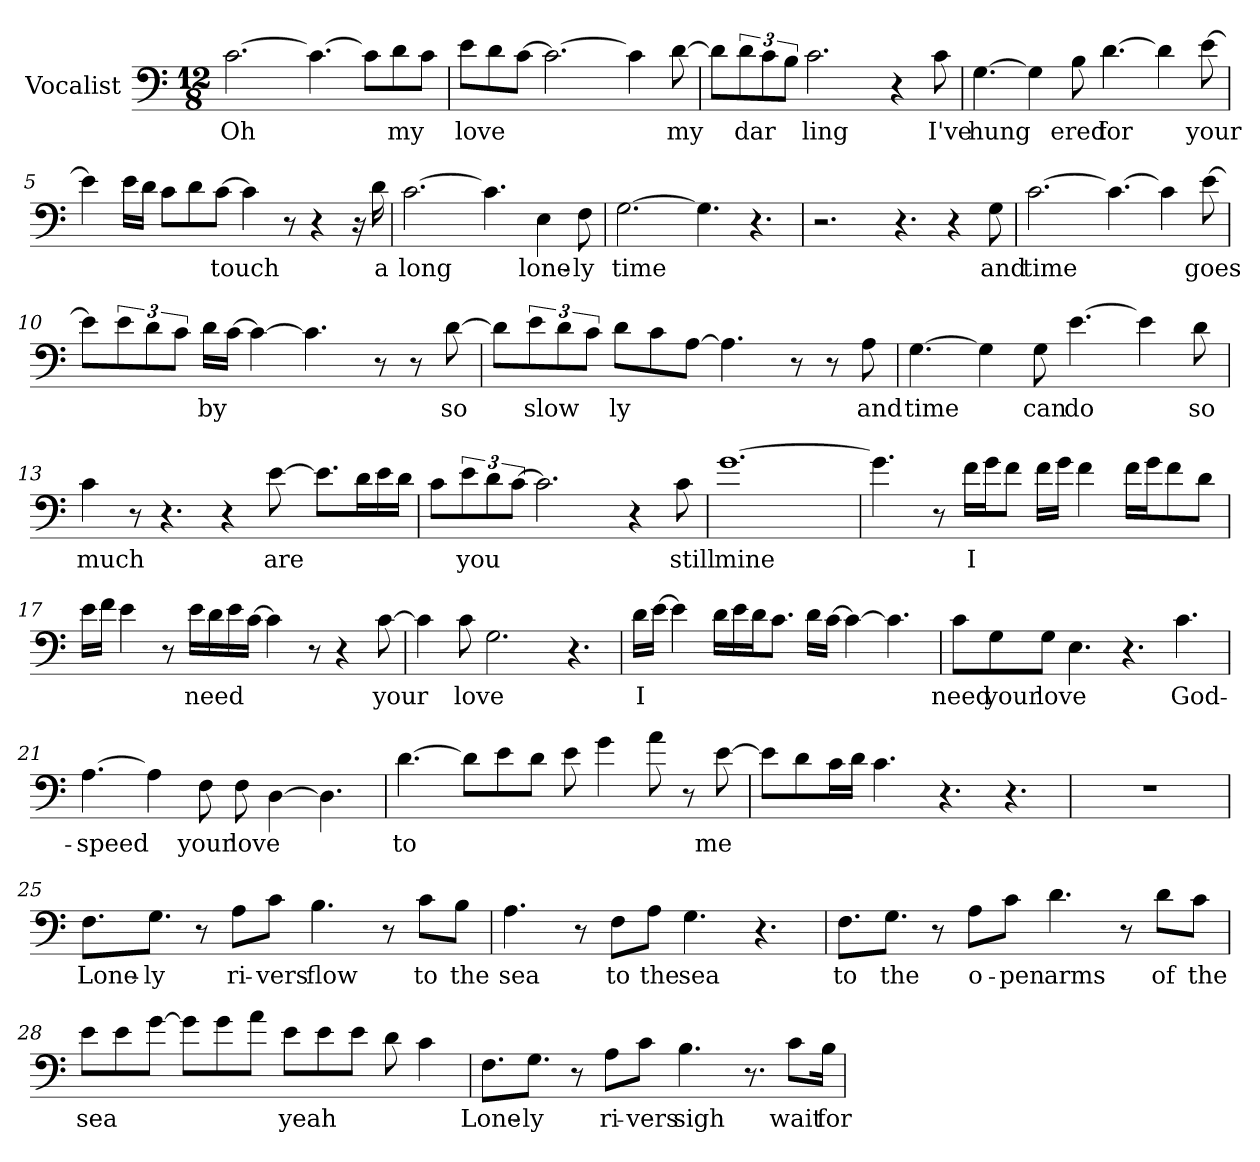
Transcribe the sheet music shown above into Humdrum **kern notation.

**kern	**text
*part1	*part1
*staff1	*staff1
*I"Vocalist	*
*clefF4	*
*M12/8	*
=1	=1
*clefF4	*
*M12/8	*
[2.c	Oh
4.c_	_
8c\L]	_
8d\	my
8c\J	_
=2	=2
8e\L	love
8d\	_
[8c\J	_
2.c_	_
4c]	_
[8d	my
=3	=3
8d\L]	_
12d\	dar
12c\	_
12B\J	_
2.c	ling
4r	.
8c	I've
=4	=4
[4.G	hung-
4G]	_
8B	-ered
[4.d	for
4d]	_
[8e	your
=5	=5
4e]	_
16e\LL	_
16d\JJ	_
8c\L	_
8d\	_
[8c\J	touch
4c]	_
8r	.
4r	.
16r	.
16d	a
=6	=6
[2.c	long
4.c]	_
4E	lone-
8F	-ly
=7	=7
[2.G	time
4.G]	_
4.r	.
=8	=8
2.r	.
4.r	.
4r	.
8G	and
=9	=9
[2.c	time
4.c_	_
4c]	_
[8e	goes
=10	=10
8e\L]	_
12e\	_
12d\	_
12c\J	_
16d\LL	by
[16c\JJ	_
4c_	_
4.c]	_
8r	.
8r	.
[8d	so
=11	=11
8d\L]	_
12e\	slow-
12d\	_
12c\J	_
8d\L	-ly
8c\	_
[8A\J	_
4.A]	_
8r	.
8r	.
8A	and
=12	=12
[4.G	time
4G]	_
8G	can
[4.e	do
4e]	_
8d	so
=13	=13
4c	much
8r	.
4.r	.
4r	.
[8e	are
8.e\L]	_
16d\L	_
16e\	_
16d\JJ	_
=14	=14
8c\L	_
12e\	you
12d\	_
[12c\J	_
2.c]	_
4r	.
8c	still
=15	=15
[1.g	mine
=16	=16
4.g]	_
8r	.
16f\LL	I
16g\J	_
8f\J	_
16f\LL	_
16g\JJ	_
4f	_
16f\LL	_
16g\J	_
8f\	_
8d\J	_
=17	=17
16e\LL	_
16f\JJ	_
4e	_
8r	.
16e\LL	need
16d\	_
16e\	_
[16c\JJ	_
4c]	_
8r	.
4r	.
[8c	your
=18	=18
4c]	_
8c	love
2.G	_
4.r	.
=19	=19
16d\LL	I
[16e\JJ	_
4e]	_
16d\LL	_
16e\	_
16d\J	_
8.c\J	_
16d\LL	_
[16c\JJ	_
4c_	_
4.c]	_
=20	=20
8c\L	need
8G\	your
8G\J	love
4.E	_
4.r	.
4.c	God-
=21	=21
[4.A	-speed
4A]	_
8F	your
8F	love
[4D	_
4.D]	_
=22	=22
[4.d	to
8d\L]	_
8e\	_
8d\J	_
8e	_
4g	_
8a	_
8r	.
[8e	me
=23	=23
8e\L]	_
8d\	_
16c\L	_
16d\JJ	_
4.c	_
4.r	.
4.r	.
=24	=24
1.r	.
=25	=25
8.F\L	Lone-
8.G\J	-ly
8r	.
8A\L	ri-
8c\J	-vers
4.B	flow
8r	.
8c\L	to
8B\J	the
=26	=26
4.A	sea
8r	.
8F\L	to
8A\J	the
4.G	sea
4.r	.
=27	=27
8.F\L	to
8.G\J	the
8r	.
8A\L	o-
8c\J	-pen
4.d	arms
8r	.
8d\L	of
8c\J	the
=28	=28
8e\L	sea
8e\	_
[8g\J	_
8g\L]	_
8g\	_
8a\J	_
8e\L	yeah
8e\	_
8e\J	_
8d	_
4c	_
=29	=29
8.F\L	Lone-
8.G\J	-ly
8r	.
8A\L	ri-
8c\J	-vers
4.B	sigh
8.r	.
8c\L	wait
16B\Jk	for
=	=
*-	*-
